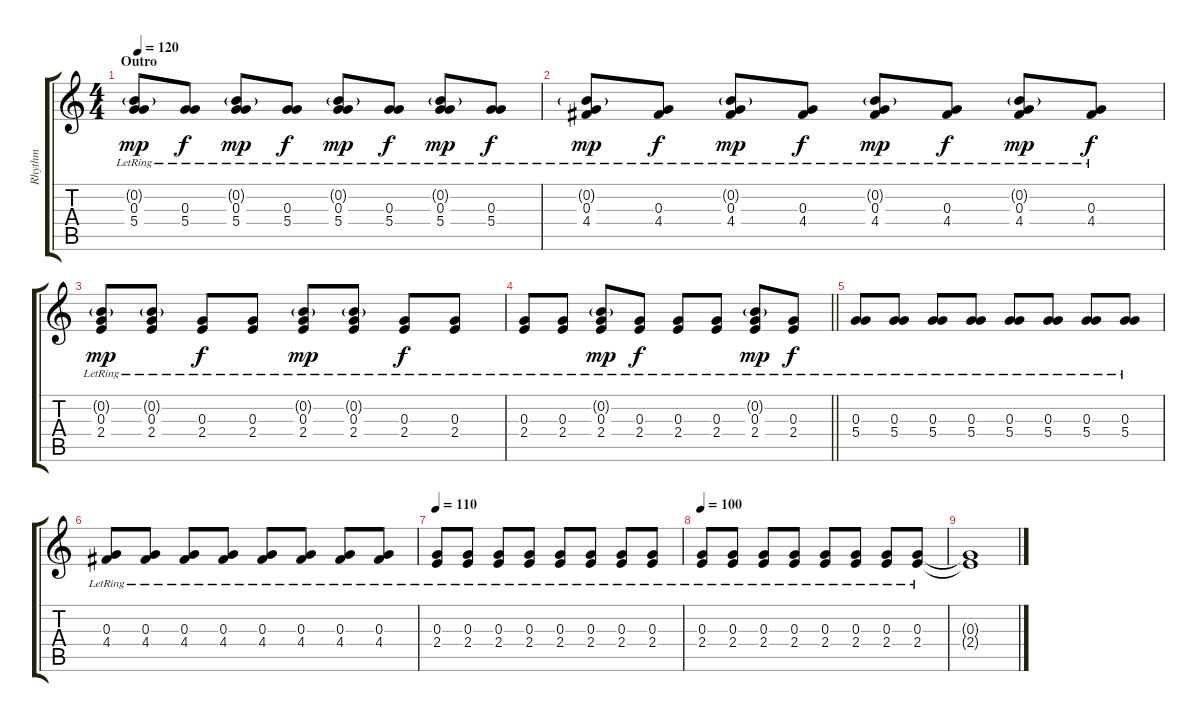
\track ("Rhythm" "Rhythm") {instrument acousticguitarsteel}
\staff {score tabs}
\tuning (E4 B3 G3 D3 A2 E2) {hide}
\ts (4 4)
\section ("" "Outro")
\tempo 120
\clef g2
\ks c
(0.2{g lr} 0.3{lr} 5.4{lr}).8{dy mp} (0.3{lr} 5.4{lr}).8{dy f} (0.2{g lr} 0.3{lr} 5.4{lr}).8{dy mp} (0.3{lr} 5.4{lr}).8{dy f} (0.2{g lr} 0.3{lr} 5.4{lr}).8{dy mp} (0.3{lr} 5.4{lr}).8{dy f} (0.2{g lr} 0.3{lr} 5.4{lr}).8{dy mp} (0.3{lr} 5.4{lr}).8{dy f} |
(0.2{g lr} 0.3{lr} 4.4{lr}).8{dy mp} (0.3{lr} 4.4{lr}).8{dy f} (0.2{g lr} 0.3{lr} 4.4{lr}).8{dy mp} (0.3{lr} 4.4{lr}).8{dy f} (0.2{g lr} 0.3{lr} 4.4{lr}).8{dy mp} (0.3{lr} 4.4{lr}).8{dy f} (0.2{g lr} 0.3{lr} 4.4{lr}).8{dy mp} (0.3{lr} 4.4{lr}).8{dy f} |
(0.2{g lr} 0.3{lr} 2.4{lr}).8{dy mp} (0.2{g lr} 0.3{lr} 2.4{lr}).8 (0.3{lr} 2.4{lr}).8{dy f} (0.3{lr} 2.4{lr}).8 (0.2{g lr} 0.3{lr} 2.4{lr}).8{dy mp} (0.2{g lr} 0.3{lr} 2.4{lr}).8 (0.3{lr} 2.4{lr}).8{dy f} (0.3{lr} 2.4{lr}).8 |
\barLineRight lightlight
(0.3{lr} 2.4{lr}).8 (0.3{lr} 2.4{lr}).8 (0.2{g lr} 0.3{lr} 2.4{lr}).8{dy mp} (0.3{lr} 2.4{lr}).8{dy f} (0.3{lr} 2.4{lr}).8 (0.3{lr} 2.4{lr}).8 (0.2{g lr} 0.3{lr} 2.4{lr}).8{dy mp} (0.3{lr} 2.4{lr}).8{dy f} |
(0.3{lr} 5.4{lr}).8 (0.3{lr} 5.4{lr}).8 (0.3{lr} 5.4{lr}).8 (0.3{lr} 5.4{lr}).8 (0.3{lr} 5.4{lr}).8 (0.3{lr} 5.4{lr}).8 (0.3{lr} 5.4{lr}).8 (0.3{lr} 5.4{lr}).8 |
(0.3{lr} 4.4{lr}).8 (0.3{lr} 4.4{lr}).8 (0.3{lr} 4.4{lr}).8 (0.3{lr} 4.4{lr}).8 (0.3{lr} 4.4{lr}).8 (0.3{lr} 4.4{lr}).8 (0.3{lr} 4.4{lr}).8 (0.3{lr} 4.4{lr}).8 |
\tempo 110
(0.3{lr} 2.4{lr}).8 (0.3{lr} 2.4{lr}).8 (0.3{lr} 2.4{lr}).8 (0.3{lr} 2.4{lr}).8 (0.3{lr} 2.4{lr}).8 (0.3{lr} 2.4{lr}).8 (0.3{lr} 2.4{lr}).8 (0.3{lr} 2.4{lr}).8 |
\tempo 100
(0.3{lr} 2.4{lr}).8 (0.3{lr} 2.4{lr}).8 (0.3{lr} 2.4{lr}).8 (0.3{lr} 2.4{lr}).8 (0.3{lr} 2.4{lr}).8 (0.3{lr} 2.4{lr}).8 (0.3{lr} 2.4{lr}).8 (0.3{lr} 2.4{lr}).8 |
(0.3{t} 2.4{t}).1
